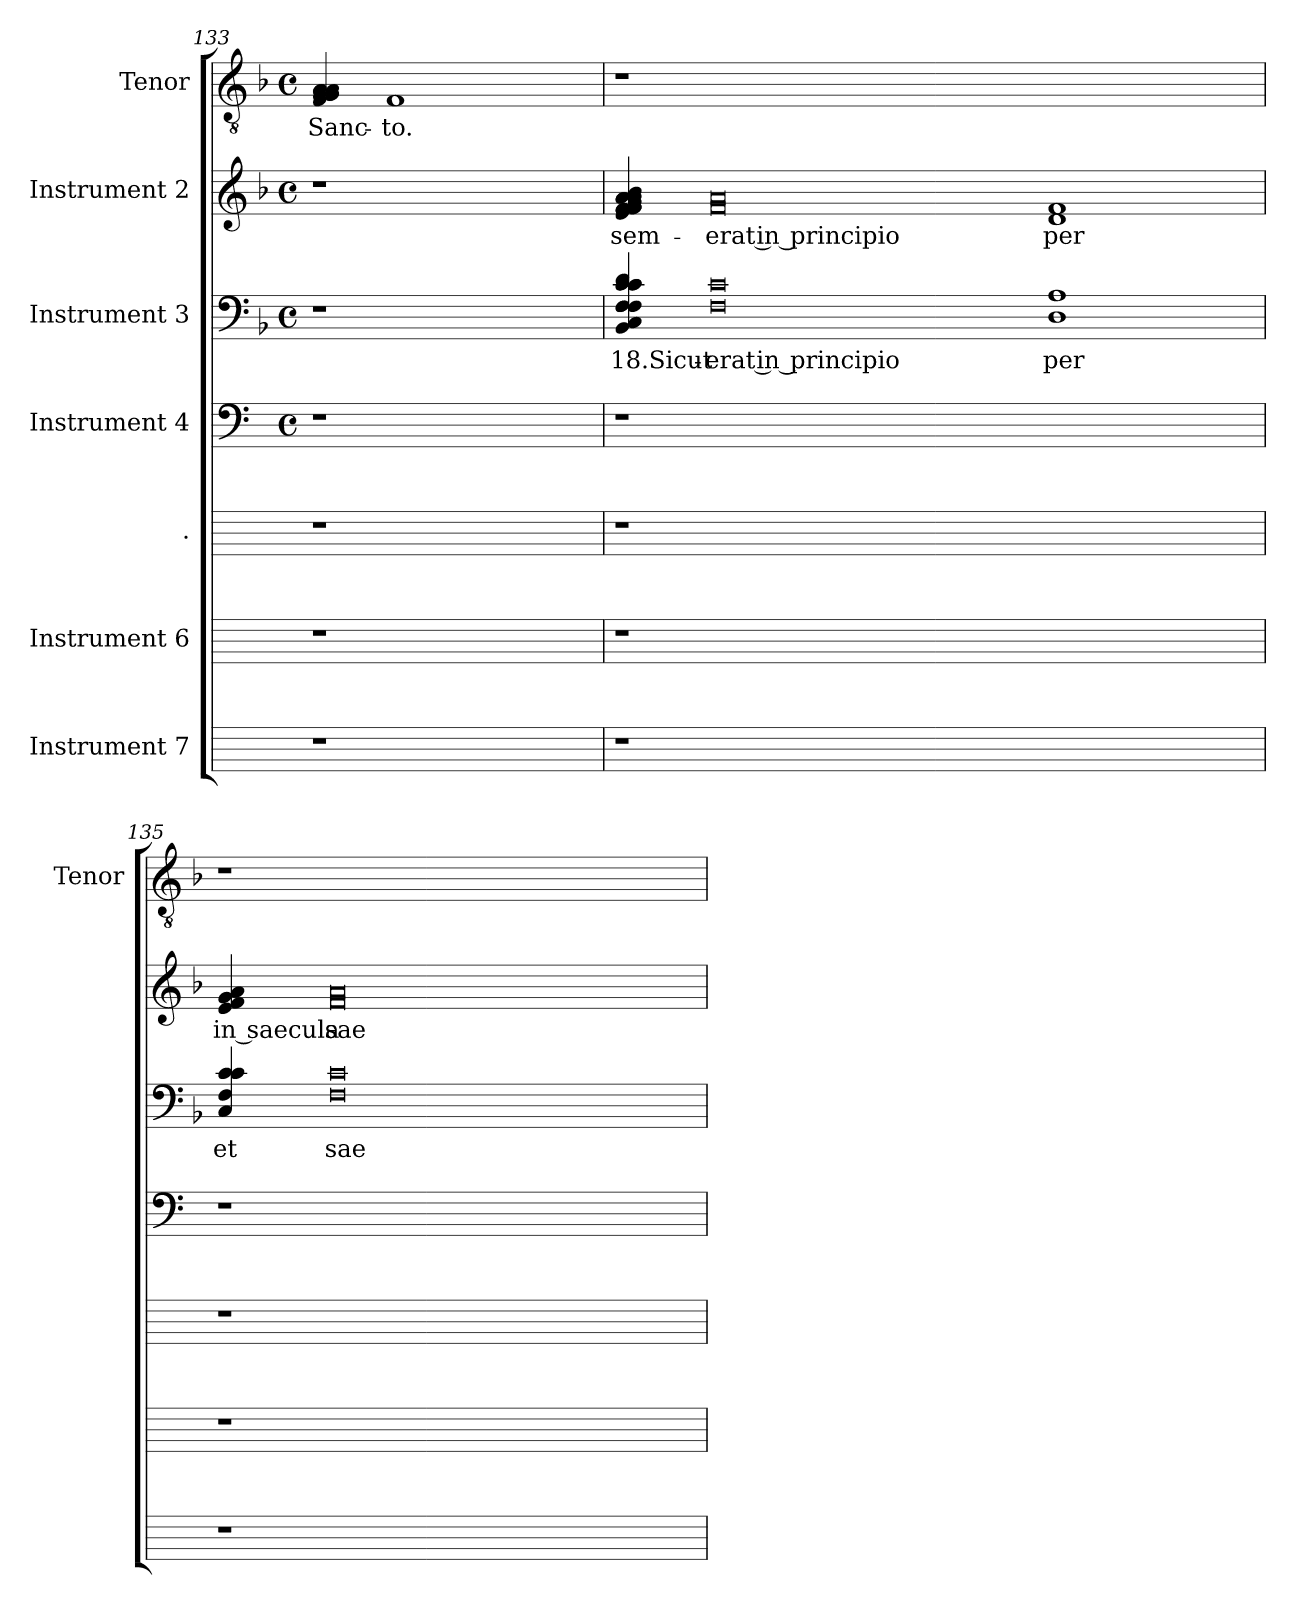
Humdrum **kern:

**kern	**kern	**kern	**kern	**kern	**text	**kern	**text	**kern	**text
*part7	*part6	*part5	*part4	*part3	*part3	*part2	*part2	*part1	*part1
*staff7	*staff6	*staff5	*staff4	*staff3	*staff3	*staff2	*staff2	*staff1	*staff1
*I"Instrument 7	*I"Instrument 6	*I".	*I"Instrument 4	*I"Instrument 3	*	*I"Instrument 2	*	*I"Tenor	*
*	*	*	*	*	*	*	*	*I'Tenor	*
!!LO:LB:g=z
*	*	*	*clefF4	*clefF4	*	*clefG2	*	*clefGv2	*
*	*	*	*k[]	*k[b-]	*	*k[b-]	*	*k[b-]	*
*	*	*	*C:	*F:	*	*F:	*	*F:	*
*	*	*	*M4/4	*M4/4	*	*M4/4	*	*M4/4	*
*	*	*	*met(c)	*met(c)	*	*met(c)	*	*met(c)	*
=133	=133	=133	=133	=133	=133	=133	=133	=133	=133
!	!	!	!	!	!	!	!	!	!LO:LY:b:cj
1r	1r	1r	1r	1r	.	1r	.	4G/ 4A/ 4A/ 4F/ 4G/ 4A/ 4G/	Sanc-
!	!	!	!	!	!	!	!	!	!LO:LY:b:cj
.	.	.	.	.	.	.	.	1F	-to.
4ryy	4ryy	4ryy	4ryy	4ryy	.	4ryy	.	.	.
!!LO:PB:g=z
=134	=134	=134	=134	=134	=134	=134	=134	=134	=134
!	!	!	!	!	!LO:LY:a:rj	!	!LO:LY:b:cj	!	!
1r	1r	1r	1r	4c/ 4F/ 4c/ 4F/ 4d/ 4BB-/ 4c/ 4F/ 4c/ 4C/	18.Sicut-	4a/ 4f/ 4a/ 4f/ 4b-/ 4f/ 4a/ 4f/ 4g/ 4e/	sem-	1r	.
!	!	!	!	!	!LO:LY:a:rj	!	!LO:LY:b:rj	!	!
.	.	.	.	0c 0F	-erat in principio	0a 0f	-erat in principio	.	.
0ryy	0ryy	0ryy	0ryy	.	.	.	.	0ryy	.
!	!	!	!	!	!LO:LY:a:cj	!	!LO:LY:b:cj	!	!
.	.	.	.	1A 1D	per	1f 1d	per	.	.
4ryy	4ryy	4ryy	4ryy	.	.	.	.	4ryy	.
=135	=135	=135	=135	=135	=135	=135	=135	=135	=135
!	!	!	!	!	!LO:LY:a:cj	!	!LO:LY:b:cj	!	!
1r	1r	1r	1r	4c/ 4C/ 4c/ 4F/	et	4g/ 4e/ 4a/ 4f/	in saecula	1r	.
!	!	!	!	!	!LO:LY:a	!	!LO:LY:b	!	!
.	.	.	.	0c 0F	sae-	0a 0f	sae-	.	.
1ryy	1ryy	1ryy	1ryy	.	.	.	.	1ryy	.
4ryy	4ryy	4ryy	4ryy	.	.	.	.	4ryy	.
=	=	=	=	=	=	=	=	=	=
*-	*-	*-	*-	*-	*-	*-	*-	*-	*-
